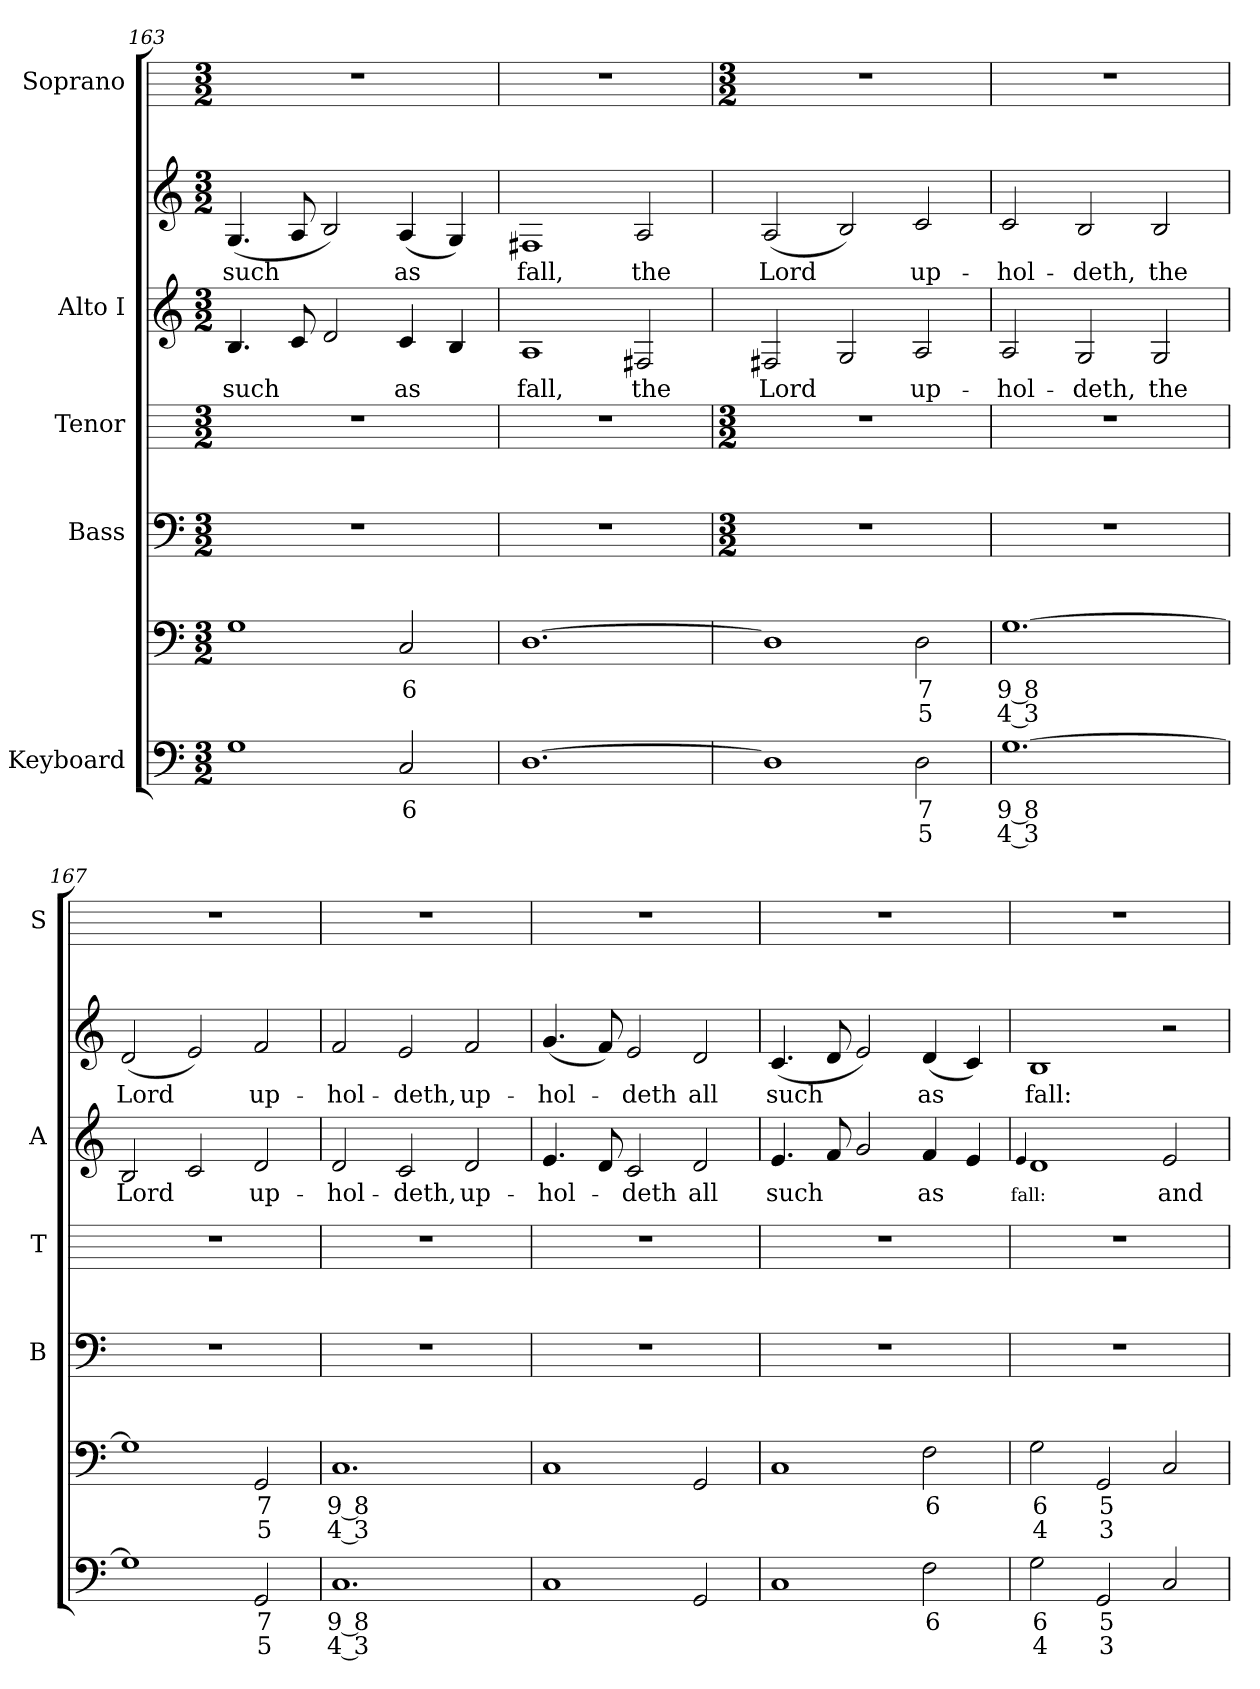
**kern	**text	**text	**kern	**text	**text	**kern	**kern	**kern	**text	**kern	**text	**kern
*part5	*part5	*part5	*part5	*part5	*part5	*part4	*part3	*part2	*part2	*part2	*part2	*part1
*staff7	*staff7	*staff7	*staff6	*staff6	*staff6	*staff5	*staff4	*staff3	*staff3	*staff2	*staff2	*staff1
*I"Keyboard	*	*	*	*	*	*I"Bass	*I"Tenor	*I"Alto I	*	*	*	*I"Soprano
*	*	*	*	*	*	*I'B	*I'T	*I'A	*	*	*	*I'S
*clefF4	*	*	*clefF4	*	*	*clefF4	*	*clefG2	*	*clefG2	*	*
*k[]	*	*	*k[]	*	*	*k[]	*	*k[]	*	*k[]	*	*
*C:	*	*	*C:	*	*	*C:	*	*C:	*	*C:	*	*
*M3/2	*	*	*M3/2	*	*	*M3/2	*M3/2	*M3/2	*	*M3/2	*	*M3/2
=163	=163	=163	=163	=163	=163	=163	=163	=163	=163	=163	=163	=163
!	!	!	!	!	!	!	!	!	!LO:LY:b	!	!LO:LY:b	!
1G	.	.	1G	.	.	1.r	1.r	4.B	such	(<4.G	such	1.r
.	.	.	.	.	.	.	.	8c	.	8A	.	.
.	.	.	.	.	.	.	.	2d	.	2B)	.	.
!	!LO:LY:b	!	!	!LO:LY:b	!	!	!	!	!LO:LY:b	!	!LO:LY:b	!
2C	6	.	2C	6	.	.	.	4c	as	(<4A	as	.
.	.	.	.	.	.	.	.	4B	.	4G)	.	.
=164	=164	=164	=164	=164	=164	=164	=164	=164	=164	=164	=164	=164
!	!	!	!	!	!	!	!	!	!LO:LY:b	!	!LO:LY:b	!
[1.D	.	.	[1.D	.	.	1.r	1.r	1A	fall,	1F#X	fall,	1.r
!	!	!	!	!	!	!	!	!	!LO:LY:b	!	!LO:LY:b	!
.	.	.	.	.	.	.	.	2F#X	the	2A	the	.
!!LO:LB:g=z
=165	=165	=165	=165	=165	=165	=165	=165	=165	=165	=165	=165	=165
*	*	*	*	*	*	*M3/2	*M3/2	*	*	*	*	*M3/2
!	!	!	!	!	!	!	!	!	!LO:LY:b	!	!LO:LY:b	!
1D]	.	.	1D]	.	.	1.r	1.r	2F#X	-Lord	(<2A	Lord	1.r
.	.	.	.	.	.	.	.	2G	.	2B)	.	.
!	!LO:LY:b	!LO:LY:b	!	!LO:LY:b	!LO:LY:b	!	!	!	!LO:LY:b	!	!LO:LY:b	!
2D	7	5	2D	7	5	.	.	2A	up-	2c	up-	.
=166	=166	=166	=166	=166	=166	=166	=166	=166	=166	=166	=166	=166
!	!LO:LY:b	!LO:LY:b	!	!LO:LY:b	!LO:LY:b	!	!	!	!LO:LY:b	!	!LO:LY:b	!
[1.G	9 8	4 3	[1.G	9 8	4 3	1.r	1.r	2A	hol-	2c	-hol-	1.r
!	!	!	!	!	!	!	!	!	!LO:LY:b	!	!LO:LY:b	!
.	.	.	.	.	.	.	.	2G	-deth,	2B	-deth,	.
!	!	!	!	!	!	!	!	!	!LO:LY:b	!	!LO:LY:b	!
.	.	.	.	.	.	.	.	2G	the	2B	the	.
=167	=167	=167	=167	=167	=167	=167	=167	=167	=167	=167	=167	=167
!	!	!	!	!	!	!	!	!	!LO:LY:b	!	!LO:LY:b	!
1G]	.	.	1G]	.	.	1.r	1.r	2B	-Lord	(<2d	Lord	1.r
.	.	.	.	.	.	.	.	2c	.	2e)	.	.
!	!LO:LY:b	!LO:LY:b	!	!LO:LY:b	!LO:LY:b	!	!	!	!LO:LY:b	!	!LO:LY:b	!
2GG	7	5	2GG	7	5	.	.	2d	up-	2f	up-	.
=168	=168	=168	=168	=168	=168	=168	=168	=168	=168	=168	=168	=168
!	!LO:LY:b	!LO:LY:b	!	!LO:LY:b	!LO:LY:b	!	!	!	!LO:LY:b	!	!LO:LY:b	!
1.C	9 8	4 3	1.C	9 8	4 3	1.r	1.r	2d	-hol-	2f	-hol-	1.r
!	!	!	!	!	!	!	!	!	!LO:LY:b	!	!LO:LY:b	!
.	.	.	.	.	.	.	.	2c	-deth,	2e	-deth,	.
!	!	!	!	!	!	!	!	!	!LO:LY:b	!	!LO:LY:b	!
.	.	.	.	.	.	.	.	2d	up-	2f	up-	.
=169	=169	=169	=169	=169	=169	=169	=169	=169	=169	=169	=169	=169
!	!	!	!	!	!	!	!	!	!LO:LY:b	!	!LO:LY:b	!
1C	.	.	1C	.	.	1.r	1.r	4.e	hol-	(<4.g	-hol-	1.r
.	.	.	.	.	.	.	.	8d	.	8f)	.	.
!	!	!	!	!	!	!	!	!	!LO:LY:b	!	!LO:LY:b	!
.	.	.	.	.	.	.	.	2c	deth	2e	deth	.
!	!	!	!	!	!	!	!	!	!LO:LY:b	!	!LO:LY:b	!
2GG	.	.	2GG	.	.	.	.	2d	all	2d	all	.
=170	=170	=170	=170	=170	=170	=170	=170	=170	=170	=170	=170	=170
!	!	!	!	!	!	!	!	!	!LO:LY:b	!	!LO:LY:b	!
1C	.	.	1C	.	.	1.r	1.r	4.e	such	(<4.c	such	1.r
.	.	.	.	.	.	.	.	8f	.	8d	.	.
.	.	.	.	.	.	.	.	2g	.	2e)	.	.
!	!LO:LY:b	!	!	!LO:LY:b	!	!	!	!	!LO:LY:b	!	!LO:LY:b	!
2F	6	.	2F	6	.	.	.	4f	as	(<4d	as	.
.	.	.	.	.	.	.	.	4e	.	4c)	.	.
=171	=171	=171	=171	=171	=171	=171	=171	=171	=171	=171	=171	=171
!	!	!	!	!	!	!	!	!	!LO:LY:b	!	!	!
.	.	.	.	.	.	.	.	4qqe/	fall:	.	.	.
!	!LO:LY:b	!LO:LY:b	!	!LO:LY:b	!LO:LY:b	!	!	!	!	!	!LO:LY:b	!
2G	6	4	2G	6	4	1.r	1.r	1d	.	1B	fall:	1.r
!	!LO:LY:b	!LO:LY:b	!	!LO:LY:b	!LO:LY:b	!	!	!	!	!	!	!
2GG	5	3	2GG	5	3	.	.	.	.	.	.	.
!	!	!	!	!	!	!	!	!	!LO:LY:b	!	!	!
2C	.	.	2C	.	.	.	.	2e	and	2r	.	.
=	=	=	=	=	=	=	=	=	=	=	=	=
*-	*-	*-	*-	*-	*-	*-	*-	*-	*-	*-	*-	*-
